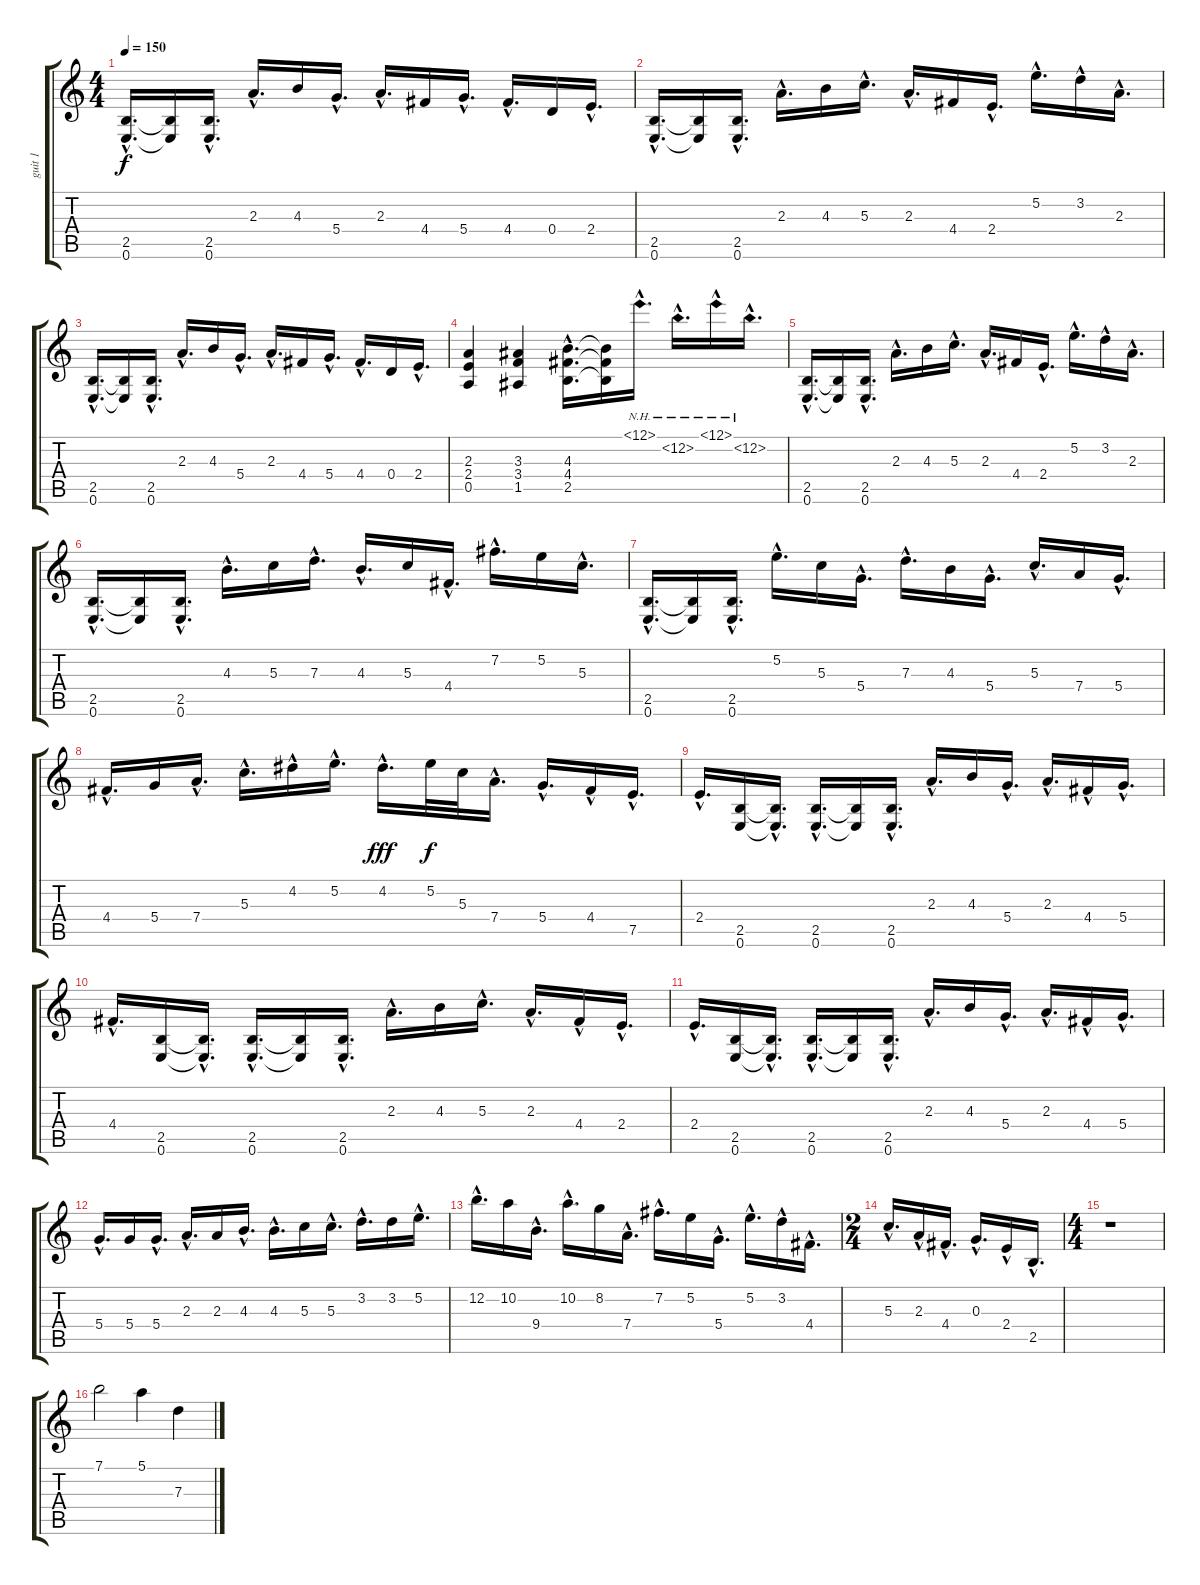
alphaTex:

\track ("guit 1" "guit 1") {instrument distortionguitar}
\staff {score tabs}
\tuning (E4 B3 G3 D3 A2 E2) {hide}
\ts (4 4)
\tempo 150
\clef g2
\ks c
(2.5{hac} 0.6{hac}).16{d dy f instrument distortionguitar} (2.5{t} 0.6{t}).16 (2.5{hac} 0.6{hac}).16{d} 2.3{hac}.16{d} 4.3.16 5.4{hac}.16{d} 2.3{hac}.16{d} 4.4.16 5.4{hac}.16{d} 4.4{hac}.16{d} 0.4.16 2.4{hac}.16{d} |
(2.5{hac} 0.6{hac}).16{d} (2.5{t} 0.6{t}).16 (2.5{hac} 0.6{hac}).16{d} 2.3{hac}.16{d} 4.3.16 5.3{hac}.16{d} 2.3{hac}.16{d} 4.4.16 2.4{hac}.16{d} 5.2{hac}.16{d} 3.2{hac}.16 2.3{hac}.16{d} |
(2.5{hac} 0.6{hac}).16{d} (2.5{t} 0.6{t}).16 (2.5{hac} 0.6{hac}).16{d} 2.3{hac}.16{d} 4.3.16 5.4{hac}.16{d} 2.3{hac}.16{d} 4.4.16 5.4{hac}.16{d} 4.4{hac}.16{d} 0.4.16 2.4{hac}.16{d} |
(2.3 2.4 0.5).4 (3.3 3.4 1.5).4 (4.3{hac} 4.4{hac} 2.5{hac}).16{d} (4.3{t} 4.4{t} 2.5{t}).16 12.1{nh hac}.16{d} 12.2{nh hac}.16{d} 12.1{nh hac}.16 12.2{nh hac}.16{d} |
(2.5{hac} 0.6{hac}).16{d} (2.5{t} 0.6{t}).16 (2.5{hac} 0.6{hac}).16{d} 2.3{hac}.16{d} 4.3.16 5.3{hac}.16{d} 2.3{hac}.16{d} 4.4.16 2.4{hac}.16{d} 5.2{hac}.16{d} 3.2{hac}.16 2.3{hac}.16{d} |
(2.5{hac} 0.6{hac}).16{d} (2.5{t} 0.6{t}).16 (2.5{hac} 0.6{hac}).16{d} 4.3{hac}.16{d} 5.3.16 7.3{hac}.16{d} 4.3{hac}.16{d} 5.3.16 4.4{hac}.16{d} 7.2{hac}.16{d} 5.2.16 5.3{hac}.16{d} |
(2.5{hac} 0.6{hac}).16{d} (2.5{t} 0.6{t}).16 (2.5{hac} 0.6{hac}).16{d} 5.2{hac}.16{d} 5.3.16 5.4{hac}.16{d} 7.3{hac}.16{d} 4.3.16 5.4{hac}.16{d} 5.3{hac}.16{d} 7.4.16 5.4{hac}.16{d} |
4.4{hac}.16{d} 5.4.16 7.4{hac}.16{d} 5.3{hac}.16{d} 4.2{hac}.16 5.2{hac}.16{d} 4.2{hac}.16{d dy fff} 5.2.32{dy f} 5.3.32 7.4{hac}.16{d} 5.4{hac}.16{d} 4.4{hac}.16 7.5{hac}.16{d} |
2.4{hac}.16{d} (2.5 0.6).16 (2.5{hac t} 0.6{hac t}).16{d} (2.5{hac} 0.6{hac}).16{d} (2.5{t} 0.6{t}).16 (2.5{hac} 0.6{hac}).16{d} 2.3{hac}.16{d} 4.3.16 5.4{hac}.16{d} 2.3{hac}.16{d} 4.4{hac}.16 5.4{hac}.16{d} |
4.4{hac}.16{d} (2.5 0.6).16 (2.5{hac t} 0.6{hac t}).16{d} (2.5{hac} 0.6{hac}).16{d} (2.5{t} 0.6{t}).16 (2.5{hac} 0.6{hac}).16{d} 2.3{hac}.16{d} 4.3.16 5.3{hac}.16{d} 2.3{hac}.16{d} 4.4{hac}.16 2.4{hac}.16{d} |
2.4{hac}.16{d} (2.5 0.6).16 (2.5{hac t} 0.6{hac t}).16{d} (2.5{hac} 0.6{hac}).16{d} (2.5{t} 0.6{t}).16 (2.5{hac} 0.6{hac}).16{d} 2.3{hac}.16{d} 4.3.16 5.4{hac}.16{d} 2.3{hac}.16{d} 4.4{hac}.16 5.4{hac}.16{d} |
5.4{hac}.16{d} 5.4.16 5.4{hac}.16{d} 2.3{hac}.16{d} 2.3.16 4.3{hac}.16{d} 4.3{hac}.16{d} 5.3.16 5.3{hac}.16{d} 3.2{hac}.16{d} 3.2.16 5.2{hac}.16{d} |
12.2{hac}.16{d} 10.2.16 9.4{hac}.16{d} 10.2{hac}.16{d} 8.2.16 7.4{hac}.16{d} 7.2{hac}.16{d} 5.2.16 5.4{hac}.16{d} 5.2{hac}.16{d} 3.2{hac}.16 4.4{hac}.16{d} |
\ts (2 4)
5.3{hac}.16{d} 2.3{hac}.16 4.4{hac}.16{d} 0.3{hac}.16{d} 2.4{hac}.16 2.5{hac}.16{d} |
\ts (4 4)
r.1 |
7.1.2 5.1.4 7.3.4
